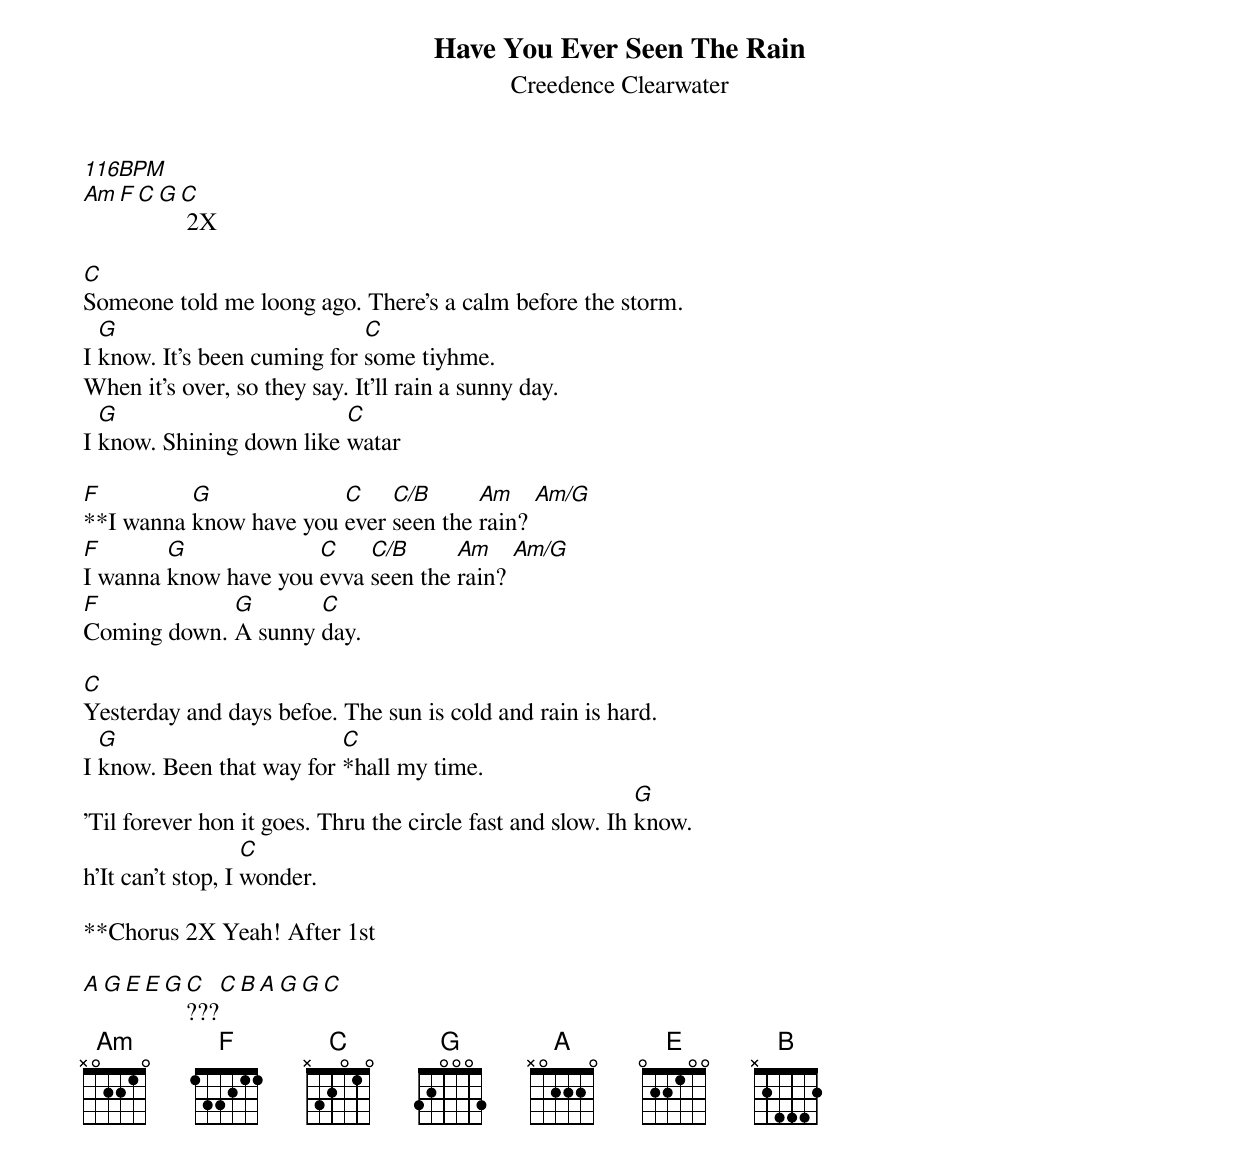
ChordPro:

{title:Have You Ever Seen The Rain}
{subtitle:Creedence Clearwater}
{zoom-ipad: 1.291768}
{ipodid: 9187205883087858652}
[116BPM]
[Am][F][C][G][C] 2X

[C]Someone told me loong ago. There's a calm before the storm.
I [G]know. It's been cuming for [C]some tiyhme.
When it's over, so they say. It'll rain a sunny day.
I [G]know. Shining down like [C]watar

[F]**I wanna [G]know have you [C]ever [C/B]seen the [Am]rain? [Am/G]
[F]I wanna [G]know have you [C]evva [C/B]seen the [Am]rain? [Am/G]
[F]Coming down. [G]A sunny [C]day.

[C]Yesterday and days befoe. The sun is cold and rain is hard.
I [G]know. Been that way for [C]*hall my time.
'Til forever hon it goes. Thru the circle fast and slow. Ih [G]know.
h’It can't stop, I [C]wonder.

**Chorus 2X Yeah! After 1st

[A][G][E][E][G][C]???[C][B][A][G][G][C]
